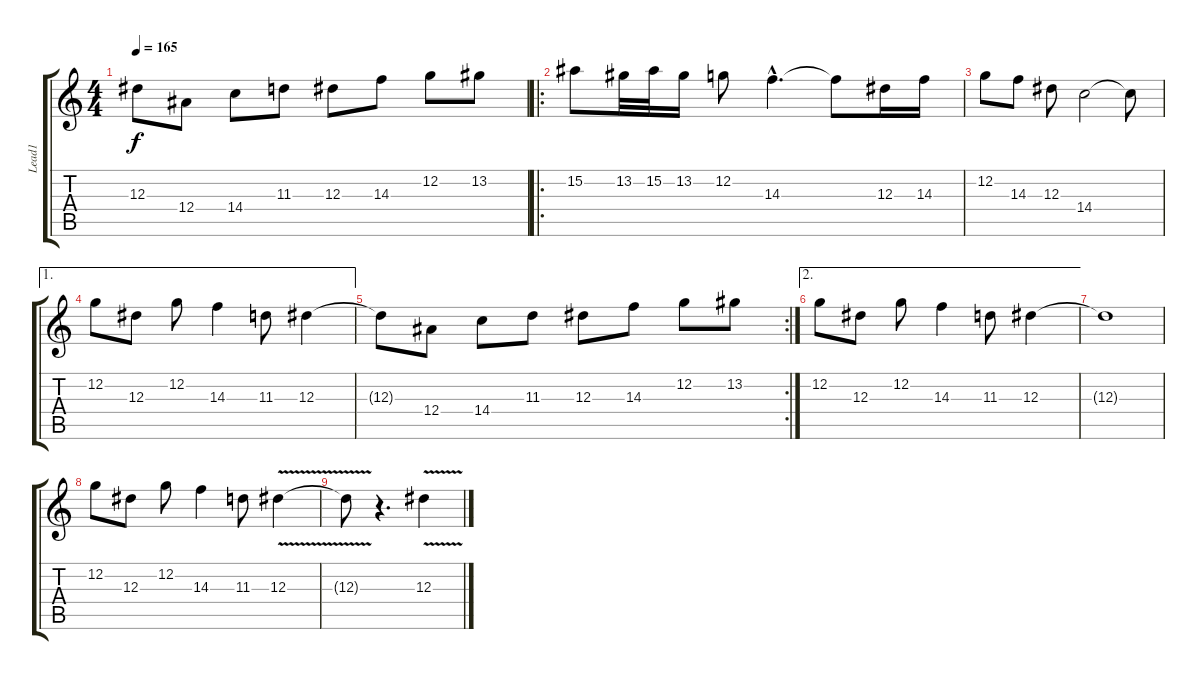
\track ("Lead1" "Lead1") {instrument distortionguitar}
\staff {score tabs}
\tuning (C4 G3 Eb3 Bb2 F2 C2) {hide}
\ts (4 4)
\tempo 165
\clef g2
\ks c
12.3{t}.8{dy f} 12.4.8 14.4.8 11.3.8 12.3.8 14.3.8 12.2.8 13.2.8 |
\ro
15.2.8 13.2.32 15.2.32 13.2.16 12.2.8 14.3{hac}.4{d} 14.3{t}.8 12.3.16 14.3.16 |
12.2.8 14.3.8 12.3.8 14.4.2 14.4{t}.8 |
\ae 1
12.2.8 12.3.8 12.2.8 14.3.4 11.3.8 12.3.4 |
\rc 2
12.3{t}.8 12.4.8 14.4.8 11.3.8 12.3.8 14.3.8 12.2.8 13.2.8 |
\ae 2
12.2.8 12.3.8 12.2.8 14.3.4 11.3.8 12.3.4 |
12.3{t}.1 |
12.2.8 12.3.8 12.2.8 14.3.4 11.3.8 12.3{v}.4 |
12.3{t}.8 r.4{d} 12.3{v}.4
